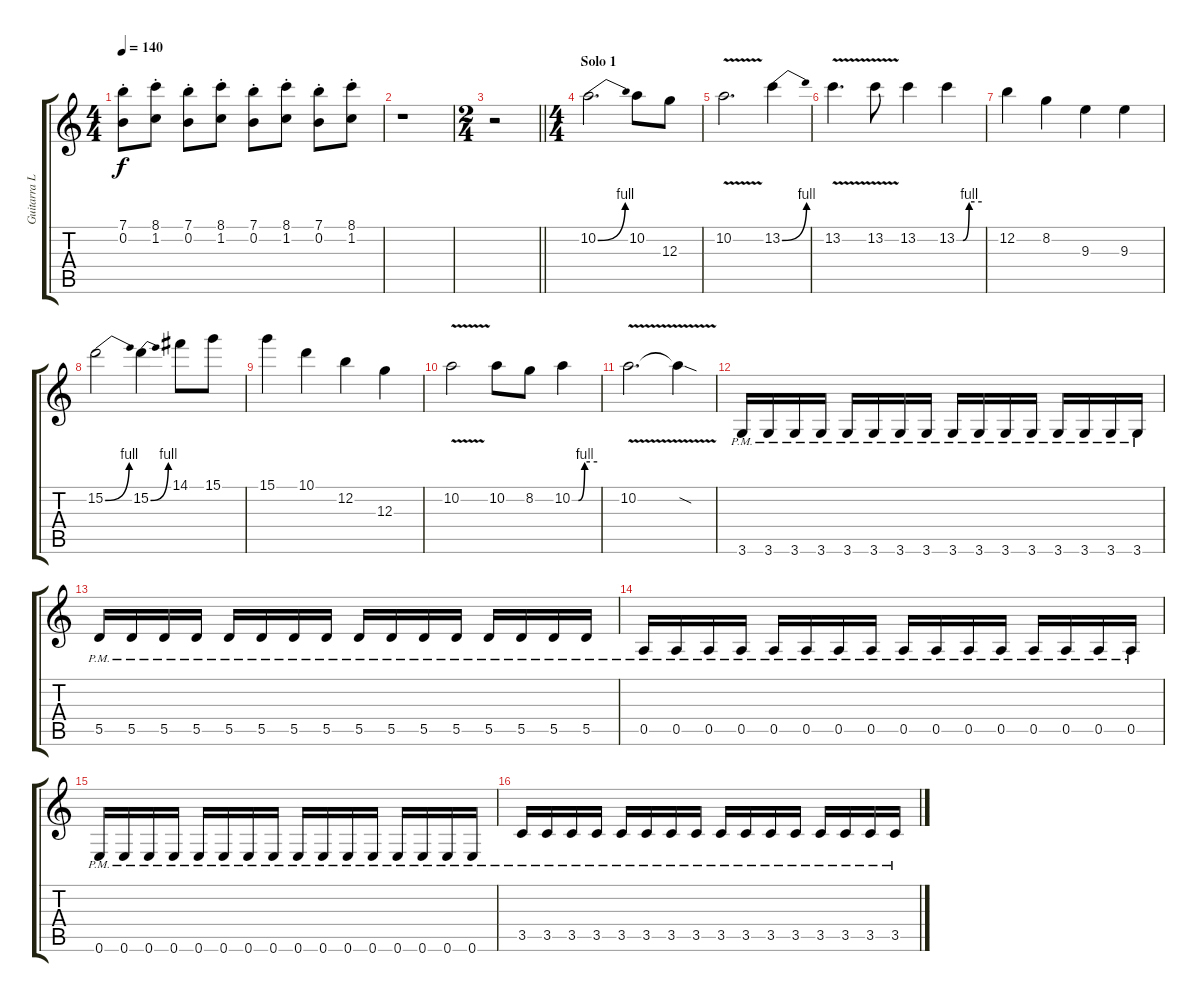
\track ("Guitarra Lider" "Guitarra L") {instrument distortionguitar}
\staff {score tabs}
\tuning (E4 B3 G3 D3 A2 E2) {hide}
\ts (4 4)
\tempo 140
\clef g2
\ks c
(7.1{st} 0.2{st}).8{dy f} (8.1{st} 1.2{st}).8 (7.1{st} 0.2{st}).8 (8.1{st} 1.2{st}).8 (7.1{st} 0.2{st}).8 (8.1{st} 1.2{st}).8 (7.1{st} 0.2{st}).8 (8.1{st} 1.2{st}).8 |
r.1 |
\ts (2 4)
\barLineRight lightlight
r.2 |
\ts (4 4)
\section ("" "Solo 1")
10.2{be (bend 0 0 60 4)}.2{d volume 16 instrument distortionguitar} 10.2.8 12.3.8 |
10.2{v}.2{d} 13.2{be (bend 0 0 60 4)}.4 |
13.2{v}.4{d} 13.2{v}.8 13.2.4 13.2{be (custom 0 0 15 0 30 4 60 4)}.4 |
12.2.4 8.2.4 9.3.4 9.3.4 |
15.2{be (bend 0 0 60 4)}.2 15.2{be (bend 0 0 60 4)}.4 14.1.8 15.1.8 |
15.1.4 10.1.4 12.2.4 12.3.4 |
10.2{v}.2 10.2.8 8.2.8 10.2{be (custom 0 0 15 0 30 4 60 4)}.4 |
10.2{v}.2{d} 10.2{sod t}.4 |
3.6{pm}.16 3.6{pm}.16 3.6{pm}.16 3.6{pm}.16 3.6{pm}.16 3.6{pm}.16 3.6{pm}.16 3.6{pm}.16 3.6{pm}.16 3.6{pm}.16 3.6{pm}.16 3.6{pm}.16 3.6{pm}.16 3.6{pm}.16 3.6{pm}.16 3.6{pm}.16 |
5.5{pm}.16 5.5{pm}.16 5.5{pm}.16 5.5{pm}.16 5.5{pm}.16 5.5{pm}.16 5.5{pm}.16 5.5{pm}.16 5.5{pm}.16 5.5{pm}.16 5.5{pm}.16 5.5{pm}.16 5.5{pm}.16 5.5{pm}.16 5.5{pm}.16 5.5{pm}.16 |
0.5{pm}.16 0.5{pm}.16 0.5{pm}.16 0.5{pm}.16 0.5{pm}.16 0.5{pm}.16 0.5{pm}.16 0.5{pm}.16 0.5{pm}.16 0.5{pm}.16 0.5{pm}.16 0.5{pm}.16 0.5{pm}.16 0.5{pm}.16 0.5{pm}.16 0.5{pm}.16 |
0.6{pm}.16 0.6{pm}.16 0.6{pm}.16 0.6{pm}.16 0.6{pm}.16 0.6{pm}.16 0.6{pm}.16 0.6{pm}.16 0.6{pm}.16 0.6{pm}.16 0.6{pm}.16 0.6{pm}.16 0.6{pm}.16 0.6{pm}.16 0.6{pm}.16 0.6{pm}.16 |
3.5{pm}.16 3.5{pm}.16 3.5{pm}.16 3.5{pm}.16 3.5{pm}.16 3.5{pm}.16 3.5{pm}.16 3.5{pm}.16 3.5{pm}.16 3.5{pm}.16 3.5{pm}.16 3.5{pm}.16 3.5{pm}.16 3.5{pm}.16 3.5{pm}.16 3.5{pm}.16
